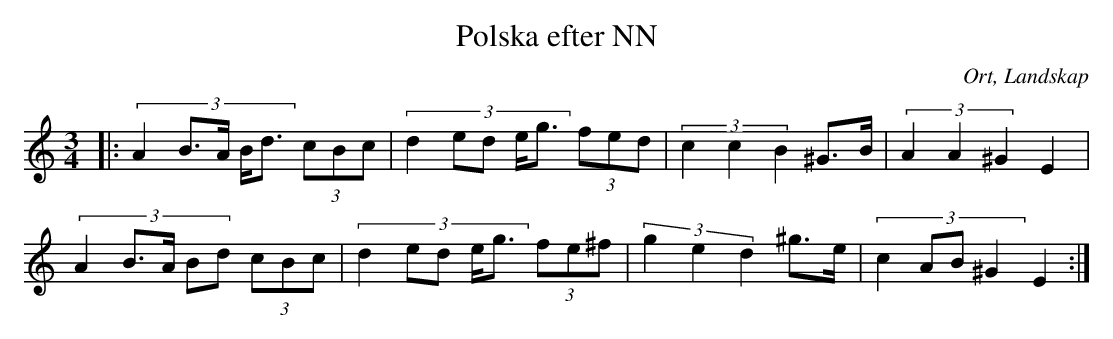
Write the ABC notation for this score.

X:1
T:Polska efter NN
O:Ort, Landskap
M:3/4
L:1/8
K:C
|: (3:2:5 A2 B>A B<d (3cBc| (3:2:5 d2 ed e<g (3fed|(3:2:3 c2 c2 B2 ^G>B|(3:2:3 A2 A2 ^G2 E2|
(3:2:5 A2 B>A Bd (3cBc| (3:2:5 d2 ed e<g (3fe^f|(3:2:3 g2 e2 d2 ^g>e|(3:2:4 c2 AB ^G2 E2:|
